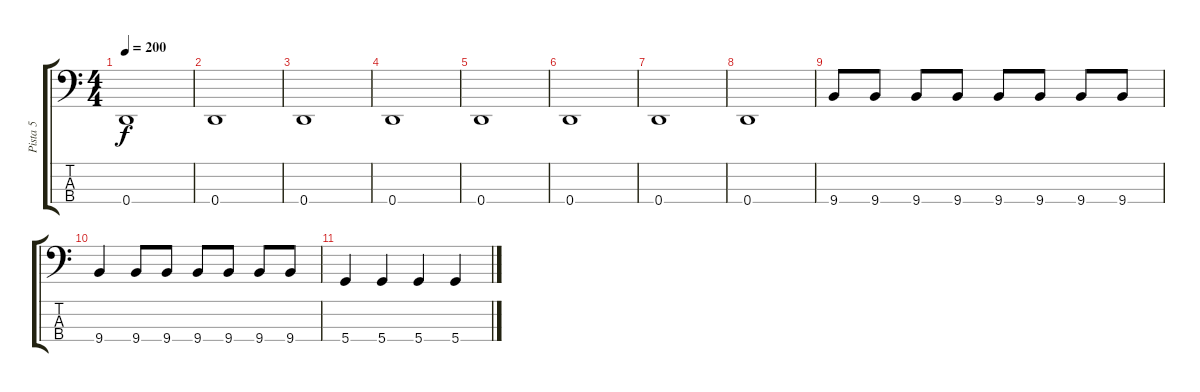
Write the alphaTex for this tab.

\track ("Pista 5" "Pista 5") {mute instrument electricbasspick}
\staff {score tabs}
\tuning (G2 D2 A1 D1) {hide}
\ts (4 4)
\tempo 200
\clef f4
\ks c
0.4.1{dy f} |
0.4.1 |
0.4.1 |
0.4.1 |
0.4.1 |
0.4.1 |
0.4.1 |
0.4.1 |
9.4.8 9.4.8 9.4.8 9.4.8 9.4.8 9.4.8 9.4.8 9.4.8 |
9.4.4 9.4.8 9.4.8 9.4.8 9.4.8 9.4.8 9.4.8 |
5.4.4 5.4.4 5.4.4 5.4.4
